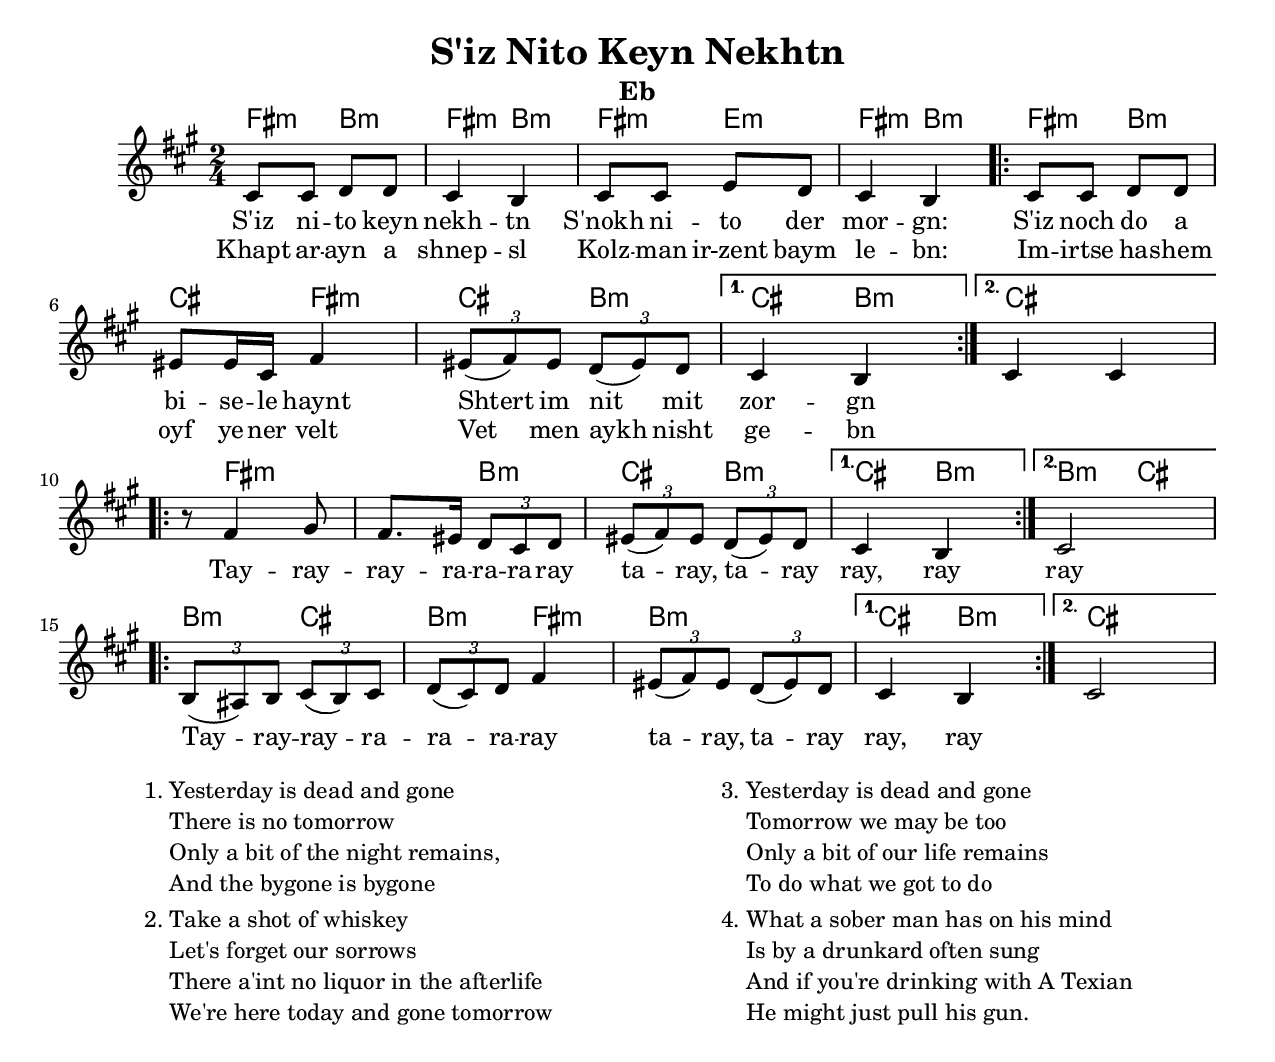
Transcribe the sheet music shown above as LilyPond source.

\version "2.18.0"
\include "english.ly"
\pointAndClickOff
\paper{
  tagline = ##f
  print-all-headers = ##t
  #(set-paper-size "letter")
}
date = #(strftime "%d-%m-%Y" (localtime (current-time)))

%\markup{ \italic{ " Updated " \date  }  }

%\markup{ Got something to say? }

global = {
  \clef treble
  \key a \minor
  \time 2/4
  \set Score.markFormatter = #format-mark-box-alphabet
}

%#################################### Melody ########################
melody = \relative c {
  \global
  %\partial 16*3 a16 d f   %lead in notes
  e8 e f f
  e4 d
  e8 e g f
  e4 d
  \repeat volta 2{
    %\mark \default
    e8 e f f
    gs8 gs16 e a4
    \tuplet 3/2 {gs8 (a) gs} \tuplet 3/2{f8(gs) f}
  }
  \alternative { {e4 d }{e4 e } }
  \break
  \repeat volta 2{
    r8 a4 b8
    a8. gs16 \tuplet 3/2{f8 e f}|
    \tuplet 3/2 {gs8(a)gs} \tuplet 3/2{f(gs)f}
  }
  \alternative{
    {e4 d}{e2}
  }
  \repeat volta 2{
    \tuplet 3/2{d8 (cs) d} \tuplet 3/2{e(d)e}|
    \tuplet 3/2 {f(e)f} a4
    \tuplet 3/2{gs8(a)gs} \tuplet 3/2 {f(gs)f}
  }
  \alternative { {e4 d }{e2 } }

}
%################################# Lyrics #####################
\addlyrics{
  S'iz ni -- to keyn nekh -- tn
  S'nokh ni -- to der mor -- gn:
  S'iz noch do a bi -- se -- le haynt
  Shtert im nit mit zor -- gn
  \skip 2 \skip 2
  Tay -- ray -- ray -- ra -- ra -- ra -- ray
  ta -- ray, ta -- ray ray, ray ray
  Tay -- ray -- ray -- ra -- ra -- ra -- ray
  ta -- ray, ta -- ray ray, ray

}
\addlyrics{
  Khapt ar -- ayn a shnep -- sl
  Kolz -- man ir-zent baym le -- bn:
  Im -- irtse ha -- shem oyf ye -- ner velt
  Vet men aykh nisht ge -- bn
}
%################################# Chords #######################
harmonies = \chordmode {
  a4:m
  d4:m
  a4:m
  d4:m
  a4:m
  g4:m
  a4:m
  d4:m
  a4:m
  d4:m
  e4
  a4:m
  e4
  d4:m
  e4
  d4:m
  e2
  %b
  s8
  a8*5:m
  d4:m
  e4
  d4:m
  e4
  d4:m
  %c
  d4:m
  e4
  d4:m
  e4
  d4:m
  a:m
  d2:m
  e4 d4:m
  e2

}

\score {\transpose c a
  <<
    \new ChordNames {
      \set chordChanges = ##f
      \harmonies
    }
    \new Staff
    \melody
  >>
  \header{
    title= "S'iz Nito Keyn Nekhtn"
    subtitle=""
    composer= ""
    instrument = "Eb"
    arranger= ""
  }
  \layout{indent = 1.0\cm}
  \midi {
    \tempo 4 = 120

    % \midi { }
  }
}

% more verses:
\markup{}
\markup {
  \fill-line {
    \hspace #0.1 % distance from left margin
    \column {
      \line { "1."
              \column {
                "Yesterday is dead and gone"
                "There is no tomorrow"
                "Only a bit of the night remains,"
                "And the bygone is bygone"
              }
      }
      \hspace #0.2 % vertical distance between verses
      \line { "2."
              \column {
                "Take a shot of whiskey"
                "Let's forget our sorrows"
                "There a'int no liquor in the afterlife"
                "We're here today and gone tomorrow"

              }
      }
    }
    \hspace #0.1  % horiz. distance between columns
    \column {
      \line { "3."
              \column {
                "Yesterday is dead and gone"
                "Tomorrow we may be too"
                "Only a bit of our life remains"
                "To do what we got to do"
              }
      }
      \hspace #0.2 % distance between verses
      \line { "4."
              \column {
                "What a sober man has on his mind"
                "Is by a drunkard often sung"
                "And if you're drinking with A Texian"
                "He might just pull his gun."
              }
      }
    }
    \hspace #0.1 % distance to right margin
  }
}

%}

%{
Yesterday is buried, mourn it on the morrow
Here is but ephemeral bliss, ruin it not with sorrow
So Grab yourself a bottle, while you still can swallow
You won’t cop a single drop in the world to follow
You won’t cop a single drop in the world to follow

Brothers wail and howl, let your beard be wild
That’s the way to dance away sorrow and exile
That’s the way to dance away sorrow and exile

Hulyet hulyet brider, varft mit bord un poles
Ot azoy, ot azoy tantst a yid in goles
Ot azoy, ot azoy tantst a yid in goles

%}
